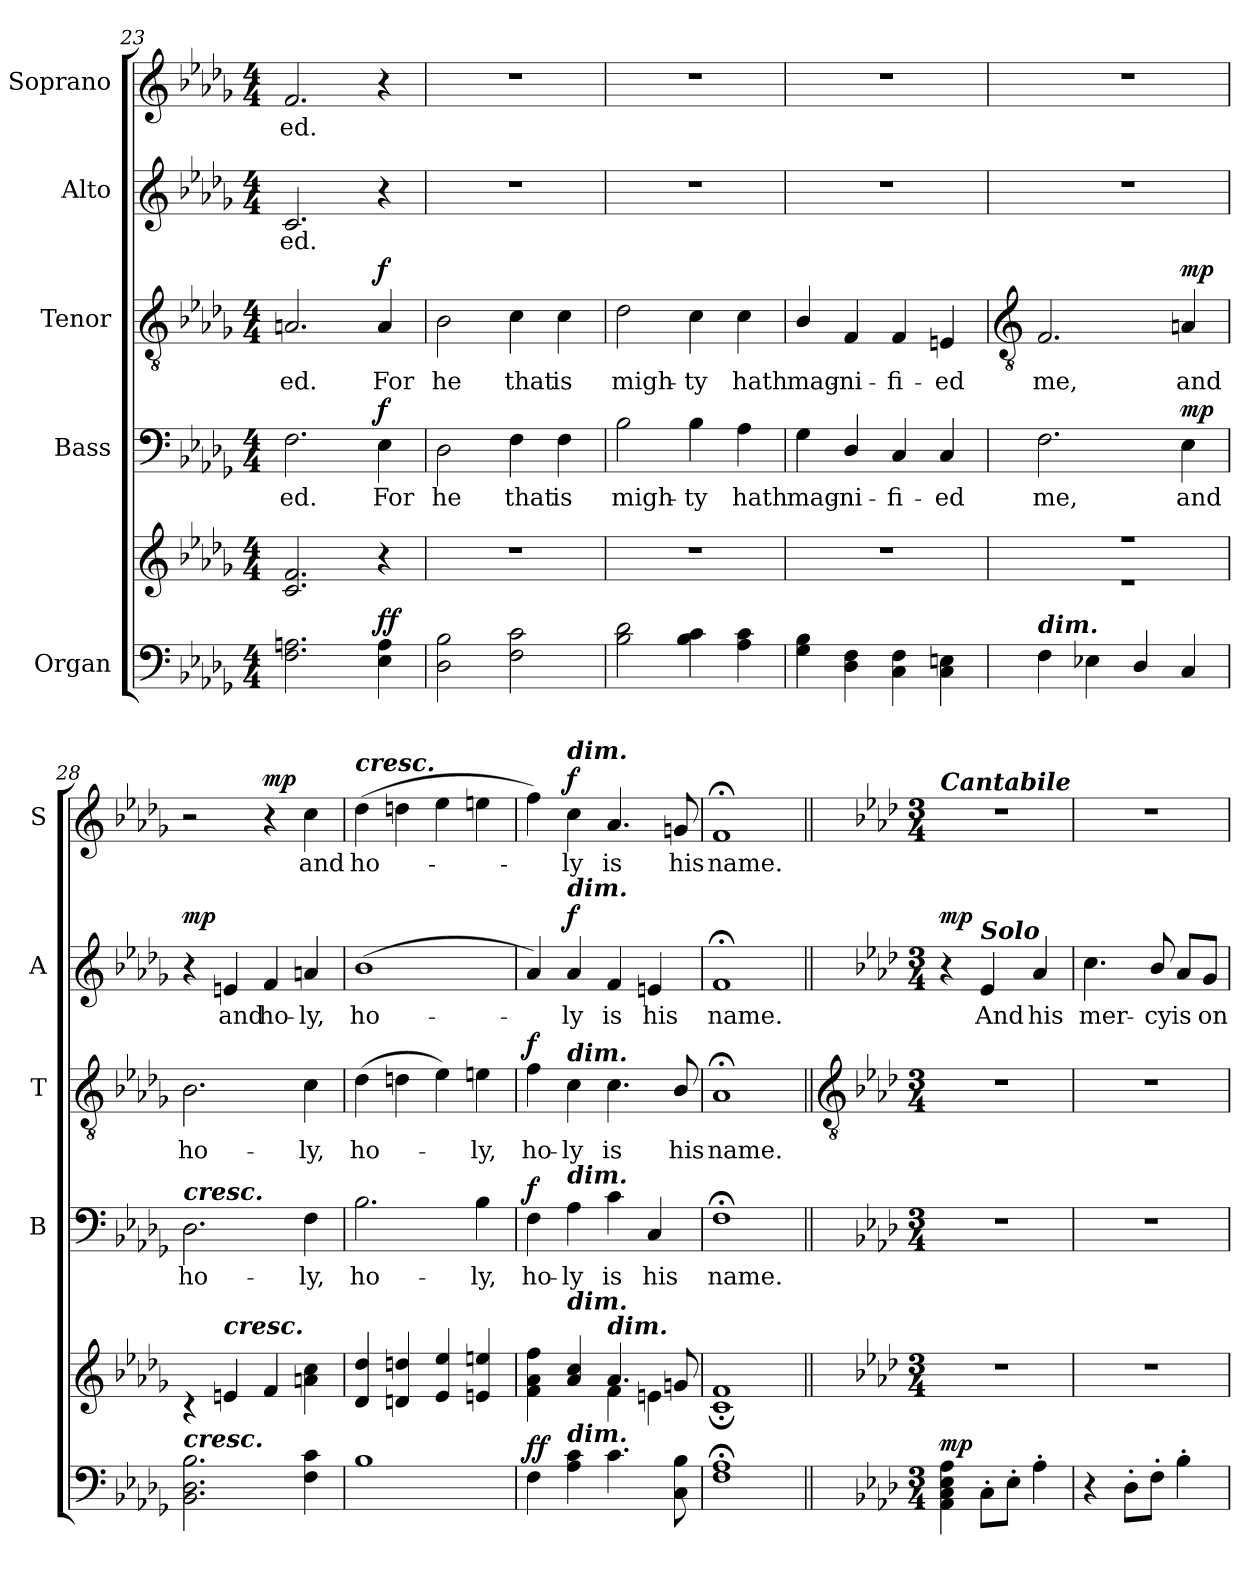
**kern	**kern	**dynam	**kern	**text	**dynam	**kern	**text	**dynam	**kern	**text	**dynam	**kern	**text	**dynam
*part5	*part5	*part5	*part4	*part4	*part4	*part3	*part3	*part3	*part2	*part2	*part2	*part1	*part1	*part1
*staff6	*staff5	*staff5/6	*staff4	*staff4	*staff4	*staff3	*staff3	*staff3	*staff2	*staff2	*staff2	*staff1	*staff1	*staff1
*I"Organ	*	*	*I"Bass	*	*	*I"Tenor	*	*	*I"Alto	*	*	*I"Soprano	*	*
*	*	*	*I'B	*	*	*I'T	*	*	*I'A	*	*	*I'S	*	*
*clefF4	*clefG2	*	*clefF4	*	*	*clefGv2	*	*	*clefG2	*	*	*clefG2	*	*
*k[b-e-a-d-g-]	*k[b-e-a-d-g-]	*	*k[b-e-a-d-g-]	*	*	*k[b-e-a-d-g-]	*	*	*k[b-e-a-d-g-]	*	*	*k[b-e-a-d-g-]	*	*
*D-:	*D-:	*	*D-:	*	*	*D-:	*	*	*D-:	*	*	*D-:	*	*
*M4/4	*M4/4	*	*M4/4	*	*	*M4/4	*	*	*M4/4	*	*	*M4/4	*	*
=23	=23	=23	=23	=23	=23	=23	=23	=23	=23	=23	=23	=23	=23	=23
!	!	!	!	!LO:LY:b	!	!	!LO:LY:b	!	!	!LO:LY:b	!	!	!LO:LY:b	!
2.F 2.An	2.c 2.f	.	2.F	-ed.	.	2.An	-ed.	.	2.c	ed.	.	2.f	-ed.	.
!	!	!LO:DY:a=2	!	!LO:LY:b	!	!	!LO:LY:b	!	!	!	!	!	!	!
!	!	!LO:DY:n=1:b	!	!	!LO:DY:b	!	!	!LO:DY:b	!	!	!	!	!	!
4E- 4A	4r	f f	4E-	For	f	4A	For	f	4r	.	.	4r	.	.
=24	=24	=24	=24	=24	=24	=24	=24	=24	=24	=24	=24	=24	=24	=24
!	!	!	!	!LO:LY:b	!	!	!LO:LY:b	!	!	!	!	!	!	!
2D- 2B-	1r	.	2D-	he	.	2B-	he	.	1r	.	.	1r	.	.
!	!	!	!	!LO:LY:b	!	!	!LO:LY:b	!	!	!	!	!	!	!
2F 2c	.	.	4F	that	.	4c	that	.	.	.	.	.	.	.
!	!	!	!	!LO:LY:b	!	!	!LO:LY:b	!	!	!	!	!	!	!
.	.	.	4F	is	.	4c	is	.	.	.	.	.	.	.
=25	=25	=25	=25	=25	=25	=25	=25	=25	=25	=25	=25	=25	=25	=25
!	!	!	!	!LO:LY:b	!	!	!LO:LY:b	!	!	!	!	!	!	!
2B- 2d-	1r	.	2B-	migh-	.	2d-	migh-	.	1r	.	.	1r	.	.
!	!	!	!	!LO:LY:b	!	!	!LO:LY:b	!	!	!	!	!	!	!
4B- 4c	.	.	4B-	-ty	.	4c	-ty	.	.	.	.	.	.	.
!	!	!	!	!LO:LY:b	!	!	!LO:LY:b	!	!	!	!	!	!	!
4A- 4c	.	.	4A-	hath	.	4c	hath	.	.	.	.	.	.	.
=26	=26	=26	=26	=26	=26	=26	=26	=26	=26	=26	=26	=26	=26	=26
!	!	!	!	!LO:LY:b	!	!	!LO:LY:b	!	!	!	!	!	!	!
4G- 4B-	1r	.	4G-	mag-	.	4B-/	mag-	.	1r	.	.	1r	.	.
!	!	!	!	!LO:LY:b	!	!	!LO:LY:b	!	!	!	!	!	!	!
4D- 4F	.	.	4D-/	-ni-	.	4F	-ni-	.	.	.	.	.	.	.
!	!	!	!	!LO:LY:b	!	!	!LO:LY:b	!	!	!	!	!	!	!
4C 4F	.	.	4C	-fi-	.	4F	-fi-	.	.	.	.	.	.	.
!	!	!	!	!LO:LY:b	!	!	!LO:LY:b	!	!	!	!	!	!	!
4C 4En	.	.	4C	-ed	.	4En	-ed	.	.	.	.	.	.	.
!!LO:LB:g=z
=27	=27	=27	=27	=27	=27	=27	=27	=27	=27	=27	=27	=27	=27	=27
*	*	*	*	*	*	*clefGv2	*	*	*	*	*	*	*	*
*	*^	*	*	*	*	*	*	*	*	*	*	*	*	*
!LO:TX:a:Bi:t=dim.	!	!	!	!	!	!	!	!	!	!	!	!	!	!	!
!	!	!	!	!	!LO:LY:b	!	!	!LO:LY:b	!	!	!	!	!	!	!
4F	1r	1r	.	2.F	me,	.	2.F	me,	.	1r	.	.	1r	.	.
4E-X	.	.	.	.	.	.	.	.	.	.	.	.	.	.	.
4D-/	.	.	.	.	.	.	.	.	.	.	.	.	.	.	.
!	!	!	!	!	!LO:LY:b	!LO:DY:b	!	!LO:LY:b	!LO:DY:b	!	!	!	!	!	!
4C	.	.	.	4E-	and	mp	4An	and	mp	.	.	.	.	.	.
=28	=28	=28	=28	=28	=28	=28	=28	=28	=28	=28	=28	=28	=28	=28	=28
!	!	!	!	!LO:TX:a:Bi:t=cresc.	!	!	!	!	!	!	!	!	!	!	!
!LO:TX:a:Bi:t=cresc.	!	!	!	!	!	!	!	!	!	!	!	!	!	!	!
!	!	!	!LO:DY:a=2	!	!LO:LY:b	!	!	!LO:LY:b	!	!	!	!	!	!	!
!	!	!	!LO:DY:n=1:b	!	!	!	!	!	!	!	!	!LO:DY:b	!	!	!
2.BB- 2.D- 2.B-	1ryy	4r	mp mp	2.D-	ho-	.	2.B-	ho-	.	4r	.	mp	2r	.	.
!	!	!LO:TX:a:Bi:t=cresc.	!	!	!	!	!	!	!	!	!	!	!	!	!
!	!	!	!	!	!	!	!	!	!	!	!LO:LY:b	!	!	!	!
.	.	4en/	.	.	.	.	.	.	.	4en	and	.	.	.	.
!	!	!	!	!	!	!	!	!	!	!	!LO:LY:b	!	!	!	!LO:DY:b
.	.	4f/	.	.	.	.	.	.	.	4f	ho-	.	4r	.	mp
!	!	!	!	!	!LO:LY:b	!	!	!LO:LY:b	!	!	!LO:LY:b	!	!	!LO:LY:b	!
4F 4c	.	4an 4cc	.	4F	-ly,	.	4c	-ly,	.	4an	-ly,	.	4cc	and	.
=29	=29	=29	=29	=29	=29	=29	=29	=29	=29	=29	=29	=29	=29	=29	=29
!	!	!	!	!	!	!	!	!	!	!	!	!	!LO:TX:a:Bi:t=cresc.	!	!
!	!	!	!	!	!LO:LY:b	!	!	!LO:LY:b	!	!	!LO:LY:b	!	!	!LO:LY:b	!
1B-	1ryy	4d-/ 4dd-/	.	2.B-	ho-	.	(>4d-	ho-	.	(<1b-	ho-	.	(>4dd-	ho-	.
.	.	4dn/ 4ddn/	.	.	.	.	4dn	.	.	.	.	.	4ddn	.	.
.	.	4e-/ 4ee-/	.	.	.	.	4e-)	.	.	.	.	.	4ee-	.	.
!	!	!	!	!	!LO:LY:b	!	!	!LO:LY:b	!	!	!	!	!	!	!
.	.	4en/ 4een/	.	4B-	-ly,	.	4en	ly,	.	.	.	.	4een	.	.
=30	=30	=30	=30	=30	=30	=30	=30	=30	=30	=30	=30	=30	=30	=30	=30
!	!	!	!LO:DY:a=2	!	!LO:LY:b	!	!	!LO:LY:b	!	!	!	!	!	!	!
!	!	!	!LO:DY:n=1:b	!	!	!LO:DY:b	!	!	!LO:DY:b	!	!	!	!	!	!
4F	2ryy	4f 4a- 4ff	f f	4F	ho-	f	4f	ho-	f	4a-)	.	.	4ff)	.	.
!	!	!	!	!	!	!	!	!	!	!	!	!	!LO:TX:a:Bi:t=dim.	!	!
!	!	!	!	!	!	!	!	!	!	!LO:TX:a:Bi:t=dim.	!	!	!	!	!
!	!	!	!	!	!	!	!LO:TX:a:Bi:t=dim.	!	!	!	!	!	!	!	!
!	!	!	!	!LO:TX:a:Bi:t=dim.	!	!	!	!	!	!	!	!	!	!	!
!	!	!LO:TX:a:Bi:t=dim.	!	!	!	!	!	!	!	!	!	!	!	!	!
!LO:TX:a:Bi:t=dim.	!	!	!	!	!	!	!	!	!	!	!	!	!	!	!
!	!	!	!	!	!LO:LY:b	!	!	!LO:LY:b	!	!	!LO:LY:b	!LO:DY:b	!	!LO:LY:b	!LO:DY:b
4A- 4c	.	4a-/ 4cc/	.	4A-	-ly	.	4c	-ly	.	4a-	ly	f	4cc	ly	f
!	!LO:TX:a:Bi:t=dim.	!	!	!	!	!	!	!	!	!	!	!	!	!	!
!	!	!	!	!	!LO:LY:b	!	!	!LO:LY:b	!	!	!LO:LY:b	!	!	!LO:LY:b	!
4.c	4.a-	4f\	.	4c	is	.	4.c	is	.	4f	is	.	4.a-	is	.
!	!	!	!	!	!LO:LY:b	!	!	!	!	!	!LO:LY:b	!	!	!	!
.	.	4en\	.	4C	his	.	.	.	.	4en	his	.	.	.	.
!	!	!	!	!	!	!	!	!LO:LY:b	!	!	!	!	!	!LO:LY:b	!
8C 8B-	8gn	.	.	.	.	.	8B-/	his	.	.	.	.	8gn	his	.
=31	=31	=31	=31	=31	=31	=31	=31	=31	=31	=31	=31	=31	=31	=31	=31
!	!	!	!	!	!LO:LY:b	!	!	!LO:LY:b	!	!	!LO:LY:b	!	!	!LO:LY:b	!
1F; 1A-;	1ryy	1c;< 1f;<	.	1F;<	name.	.	1A-;<	name.	.	1f;<	name.	.	1f;<	name.	.
*	*v	*v	*	*	*	*	*	*	*	*	*	*	*	*	*
!!LO:LB:g=z
=32||	=32||	=32||	=32||	=32||	=32||	=32||	=32||	=32||	=32||	=32||	=32||	=32||	=32||	=32||
*	*	*	*	*	*	*clefGv2	*	*	*	*	*	*	*	*
*k[b-e-a-d-]	*k[b-e-a-d-]	*	*k[b-e-a-d-]	*	*	*k[b-e-a-d-]	*	*	*k[b-e-a-d-]	*	*	*k[b-e-a-d-]	*	*
*A-:	*A-:	*	*A-:	*	*	*A-:	*	*	*A-:	*	*	*A-:	*	*
*M3/4	*M3/4	*	*M3/4	*	*	*M3/4	*	*	*M3/4	*	*	*M3/4	*	*
*	*	*	*	*	*	*	*	*	*	*	*	*MM90	*	*
*	*^	*	*	*	*	*	*	*	*	*	*	*	*	*
!	!	!	!	!	!	!	!	!	!	!	!	!	!LO:TX:a:Bi:t=Cantabile	!	!
!	!LO:N:vis=1	!	!LO:DY:a=2	!LO:N:vis=1	!	!	!LO:N:vis=1	!	!	!	!	!LO:DY:b	!LO:N:vis=1	!	!
*	*v	*v	*	*	*	*	*	*	*	*	*	*	*	*	*
4AA- 4C 4E- 4A-	2.r	mp	2.r	.	.	2.r	.	.	4r	.	mp	2.r	.	.
!	!	!	!	!	!	!	!	!	!LO:TX:a:Bi:t=Solo	!	!	!	!	!
!	!	!	!	!	!	!	!	!	!	!LO:LY:b	!	!	!	!
8C'L	.	.	.	.	.	.	.	.	4e-	And	.	.	.	.
8E-'J	.	.	.	.	.	.	.	.	.	.	.	.	.	.
!	!	!	!	!	!	!	!	!	!	!LO:LY:b	!	!	!	!
4A-'	.	.	.	.	.	.	.	.	4a-	his	.	.	.	.
=33	=33	=33	=33	=33	=33	=33	=33	=33	=33	=33	=33	=33	=33	=33
!	!LO:N:vis=1	!	!LO:N:vis=1	!	!	!LO:N:vis=1	!	!	!	!LO:LY:b	!	!LO:N:vis=1	!	!
4r	2.r	.	2.r	.	.	2.r	.	.	4.cc	mer-	.	2.r	.	.
8D-'L	.	.	.	.	.	.	.	.	.	.	.	.	.	.
!	!	!	!	!	!	!	!	!	!	!LO:LY:b	!	!	!	!
8F'J	.	.	.	.	.	.	.	.	8b-/	-cy	.	.	.	.
!	!	!	!	!	!	!	!	!	!	!LO:LY:b	!	!	!	!
4B-'	.	.	.	.	.	.	.	.	8a-/L	is	.	.	.	.
!	!	!	!	!	!	!	!	!	!	!LO:LY:b	!	!	!	!
.	.	.	.	.	.	.	.	.	8g/J	on	.	.	.	.
=	=	=	=	=	=	=	=	=	=	=	=	=	=	=
*-	*-	*-	*-	*-	*-	*-	*-	*-	*-	*-	*-	*-	*-	*-
